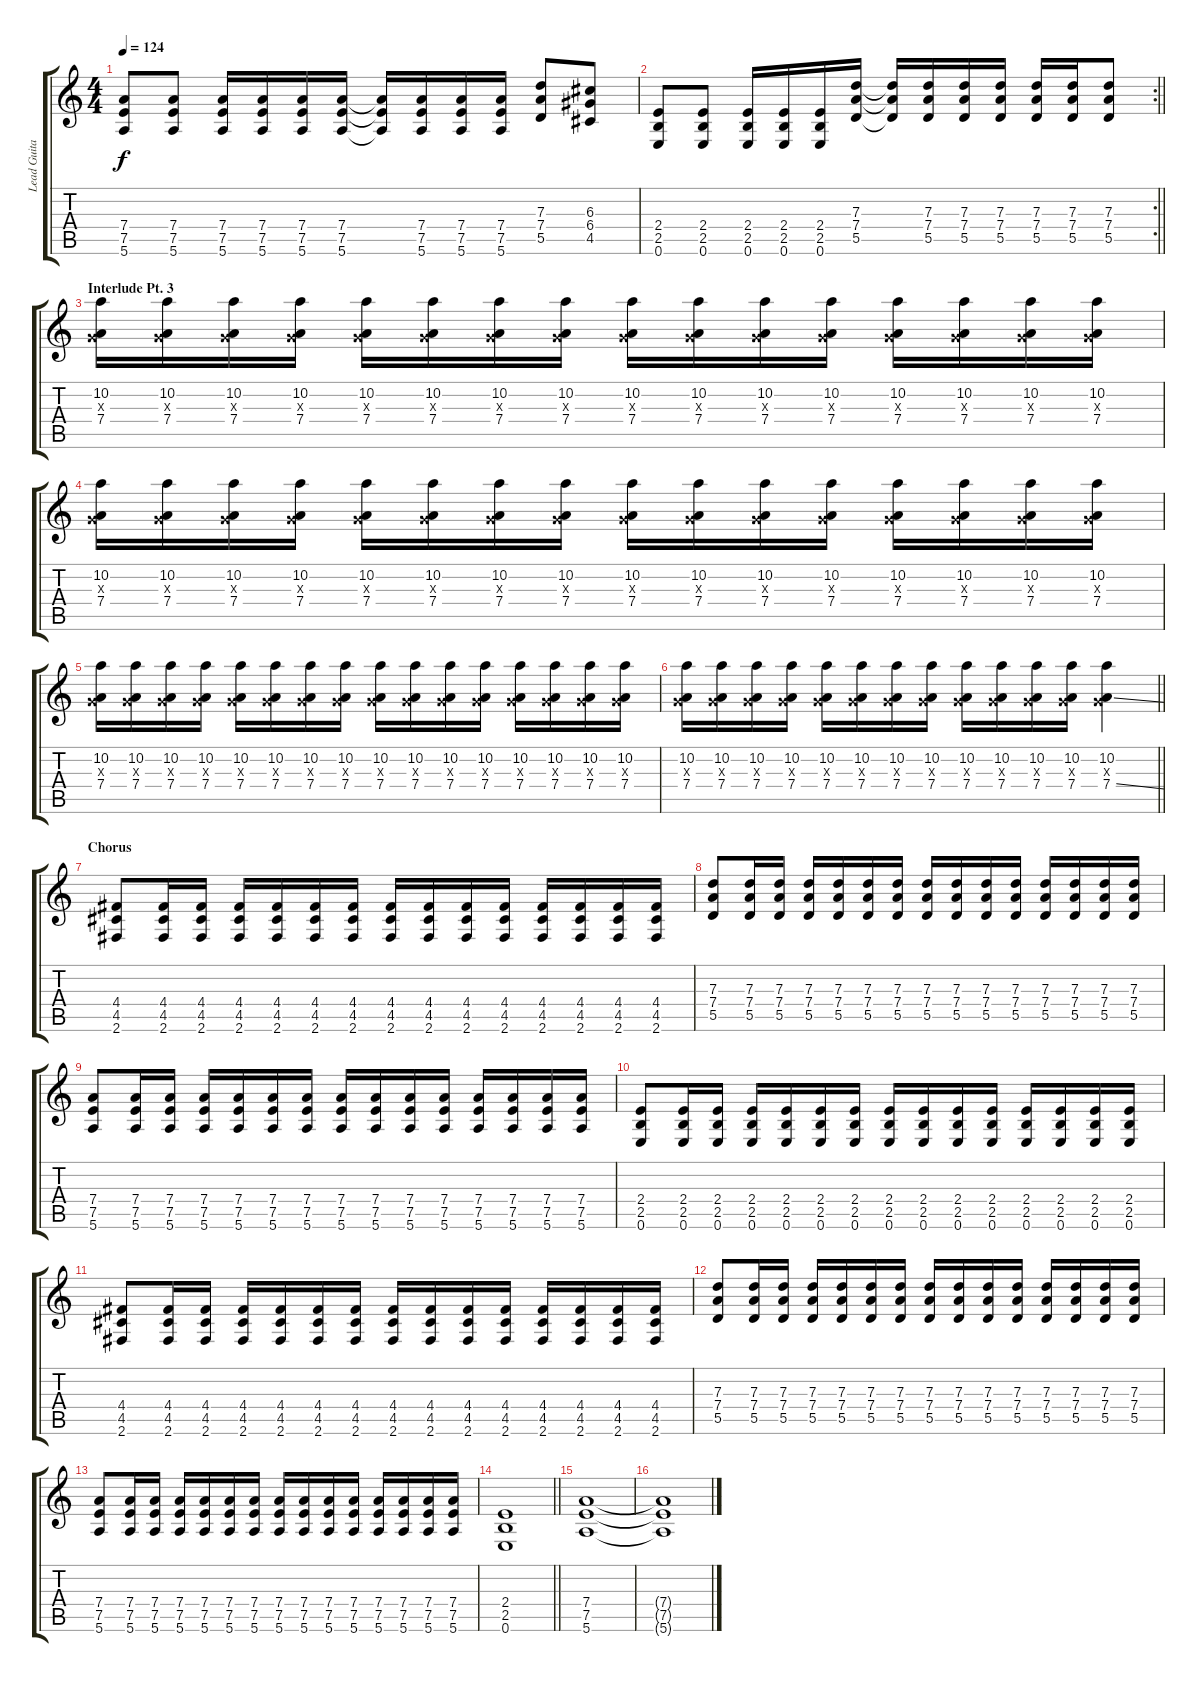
\track ("Lead Guitar" "Lead Guita") {instrument distortionguitar}
\staff {score tabs}
\tuning (E4 B3 G3 D3 A2 E2) {hide}
\ts (4 4)
\tempo 124
\clef g2
\ks c
(7.4 7.5 5.6).8{dy f} (7.4 7.5 5.6).8 (7.4 7.5 5.6).16 (7.4 7.5 5.6).16 (7.4 7.5 5.6).16 (7.4 7.5 5.6).16 (7.4{t} 7.5{t} 5.6{t}).16 (7.4 7.5 5.6).16 (7.4 7.5 5.6).16 (7.4 7.5 5.6).16 (7.3 7.4 5.5).8 (6.3 6.4 4.5).8 |
\rc 2
\barLineRight lightlight
(2.4 2.5 0.6).8 (2.4 2.5 0.6).8 (2.4 2.5 0.6).16 (2.4 2.5 0.6).16 (2.4 2.5 0.6).16 (7.3 7.4 5.5).16 (7.3{t} 7.4{t} 5.5{t}).16 (7.3 7.4 5.5).16 (7.3 7.4 5.5).16 (7.3 7.4 5.5).16 (7.3 7.4 5.5).16 (7.3 7.4 5.5).16 (7.3 7.4 5.5).8 |
\section ("" "Interlude Pt. 3")
(10.2 0.3{x} 7.4).16 (10.2 0.3{x} 7.4).16 (10.2 0.3{x} 7.4).16 (10.2 0.3{x} 7.4).16 (10.2 0.3{x} 7.4).16 (10.2 0.3{x} 7.4).16 (10.2 0.3{x} 7.4).16 (10.2 0.3{x} 7.4).16 (10.2 0.3{x} 7.4).16 (10.2 0.3{x} 7.4).16 (10.2 0.3{x} 7.4).16 (10.2 0.3{x} 7.4).16 (10.2 0.3{x} 7.4).16 (10.2 0.3{x} 7.4).16 (10.2 0.3{x} 7.4).16 (10.2 0.3{x} 7.4).16 |
(10.2 0.3{x} 7.4).16 (10.2 0.3{x} 7.4).16 (10.2 0.3{x} 7.4).16 (10.2 0.3{x} 7.4).16 (10.2 0.3{x} 7.4).16 (10.2 0.3{x} 7.4).16 (10.2 0.3{x} 7.4).16 (10.2 0.3{x} 7.4).16 (10.2 0.3{x} 7.4).16 (10.2 0.3{x} 7.4).16 (10.2 0.3{x} 7.4).16 (10.2 0.3{x} 7.4).16 (10.2 0.3{x} 7.4).16 (10.2 0.3{x} 7.4).16 (10.2 0.3{x} 7.4).16 (10.2 0.3{x} 7.4).16 |
(10.2 0.3{x} 7.4).16 (10.2 0.3{x} 7.4).16 (10.2 0.3{x} 7.4).16 (10.2 0.3{x} 7.4).16 (10.2 0.3{x} 7.4).16 (10.2 0.3{x} 7.4).16 (10.2 0.3{x} 7.4).16 (10.2 0.3{x} 7.4).16 (10.2 0.3{x} 7.4).16 (10.2 0.3{x} 7.4).16 (10.2 0.3{x} 7.4).16 (10.2 0.3{x} 7.4).16 (10.2 0.3{x} 7.4).16 (10.2 0.3{x} 7.4).16 (10.2 0.3{x} 7.4).16 (10.2 0.3{x} 7.4).16 |
\barLineRight lightlight
(10.2 0.3{x} 7.4).16 (10.2 0.3{x} 7.4).16 (10.2 0.3{x} 7.4).16 (10.2 0.3{x} 7.4).16 (10.2 0.3{x} 7.4).16 (10.2 0.3{x} 7.4).16 (10.2 0.3{x} 7.4).16 (10.2 0.3{x} 7.4).16 (10.2 0.3{x} 7.4).16 (10.2 0.3{x} 7.4).16 (10.2 0.3{x} 7.4).16 (10.2 0.3{x} 7.4).16 (10.2 0.3{x} 7.4{ss}).4 |
\section ("" "Chorus")
(4.4 4.5 2.6).8 (4.4 4.5 2.6).16 (4.4 4.5 2.6).16 (4.4 4.5 2.6).16 (4.4 4.5 2.6).16 (4.4 4.5 2.6).16 (4.4 4.5 2.6).16 (4.4 4.5 2.6).16 (4.4 4.5 2.6).16 (4.4 4.5 2.6).16 (4.4 4.5 2.6).16 (4.4 4.5 2.6).16 (4.4 4.5 2.6).16 (4.4 4.5 2.6).16 (4.4 4.5 2.6).16 |
(7.3 7.4 5.5).8 (7.3 7.4 5.5).16 (7.3 7.4 5.5).16 (7.3 7.4 5.5).16 (7.3 7.4 5.5).16 (7.3 7.4 5.5).16 (7.3 7.4 5.5).16 (7.3 7.4 5.5).16 (7.3 7.4 5.5).16 (7.3 7.4 5.5).16 (7.3 7.4 5.5).16 (7.3 7.4 5.5).16 (7.3 7.4 5.5).16 (7.3 7.4 5.5).16 (7.3 7.4 5.5).16 |
(7.4 7.5 5.6).8 (7.4 7.5 5.6).16 (7.4 7.5 5.6).16 (7.4 7.5 5.6).16 (7.4 7.5 5.6).16 (7.4 7.5 5.6).16 (7.4 7.5 5.6).16 (7.4 7.5 5.6).16 (7.4 7.5 5.6).16 (7.4 7.5 5.6).16 (7.4 7.5 5.6).16 (7.4 7.5 5.6).16 (7.4 7.5 5.6).16 (7.4 7.5 5.6).16 (7.4 7.5 5.6).16 |
(2.4 2.5 0.6).8 (2.4 2.5 0.6).16 (2.4 2.5 0.6).16 (2.4 2.5 0.6).16 (2.4 2.5 0.6).16 (2.4 2.5 0.6).16 (2.4 2.5 0.6).16 (2.4 2.5 0.6).16 (2.4 2.5 0.6).16 (2.4 2.5 0.6).16 (2.4 2.5 0.6).16 (2.4 2.5 0.6).16 (2.4 2.5 0.6).16 (2.4 2.5 0.6).16 (2.4 2.5 0.6).16 |
(4.4 4.5 2.6).8 (4.4 4.5 2.6).16 (4.4 4.5 2.6).16 (4.4 4.5 2.6).16 (4.4 4.5 2.6).16 (4.4 4.5 2.6).16 (4.4 4.5 2.6).16 (4.4 4.5 2.6).16 (4.4 4.5 2.6).16 (4.4 4.5 2.6).16 (4.4 4.5 2.6).16 (4.4 4.5 2.6).16 (4.4 4.5 2.6).16 (4.4 4.5 2.6).16 (4.4 4.5 2.6).16 |
(7.3 7.4 5.5).8 (7.3 7.4 5.5).16 (7.3 7.4 5.5).16 (7.3 7.4 5.5).16 (7.3 7.4 5.5).16 (7.3 7.4 5.5).16 (7.3 7.4 5.5).16 (7.3 7.4 5.5).16 (7.3 7.4 5.5).16 (7.3 7.4 5.5).16 (7.3 7.4 5.5).16 (7.3 7.4 5.5).16 (7.3 7.4 5.5).16 (7.3 7.4 5.5).16 (7.3 7.4 5.5).16 |
(7.4 7.5 5.6).8 (7.4 7.5 5.6).16 (7.4 7.5 5.6).16 (7.4 7.5 5.6).16 (7.4 7.5 5.6).16 (7.4 7.5 5.6).16 (7.4 7.5 5.6).16 (7.4 7.5 5.6).16 (7.4 7.5 5.6).16 (7.4 7.5 5.6).16 (7.4 7.5 5.6).16 (7.4 7.5 5.6).16 (7.4 7.5 5.6).16 (7.4 7.5 5.6).16 (7.4 7.5 5.6).16 |
\barLineRight lightlight
(2.4 2.5 0.6).1 |
(7.4 7.5 5.6).1 |
(7.4{t} 7.5{t} 5.6{t}).1
